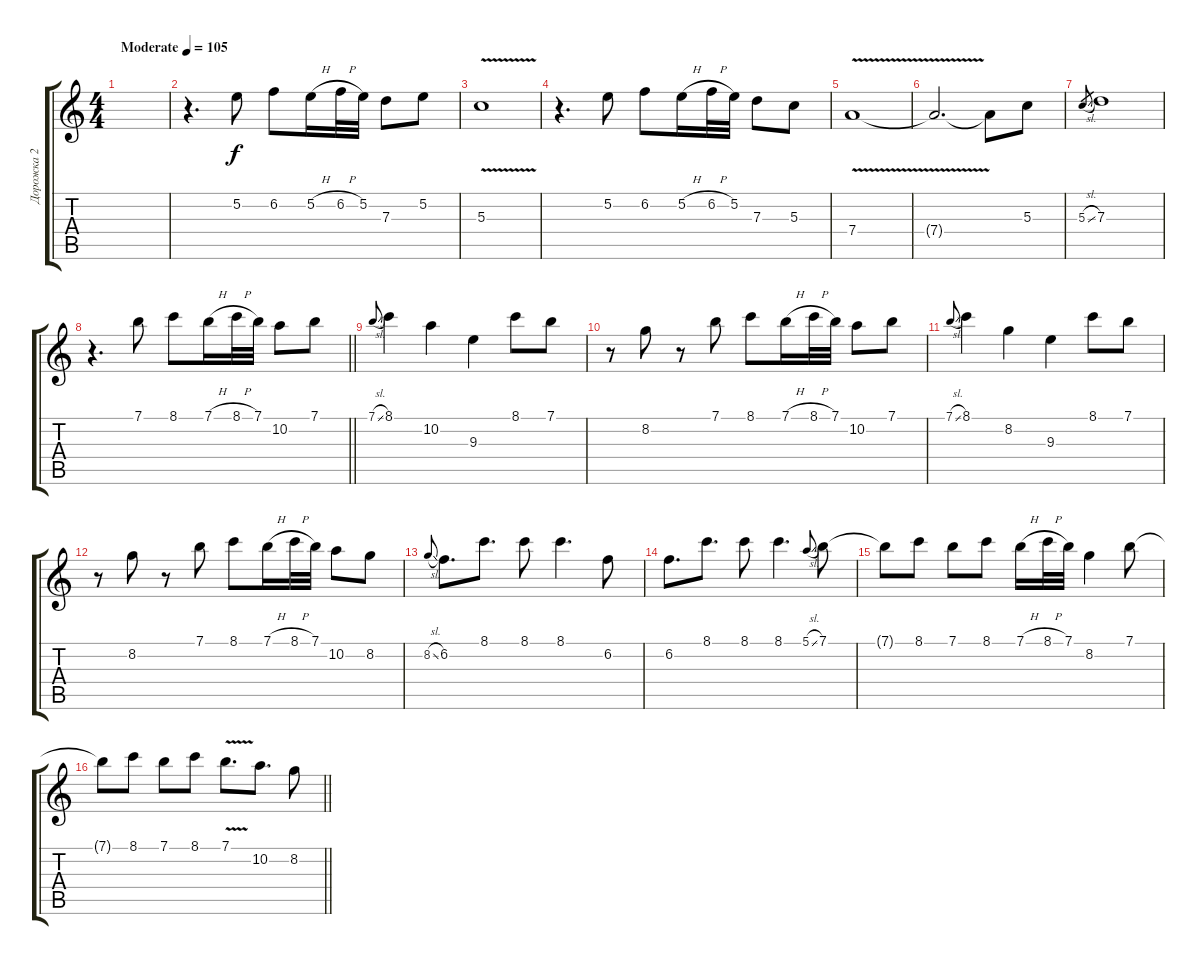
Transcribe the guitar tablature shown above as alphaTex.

\track ("Дорожка 2" "Дорожка 2") {instrument acousticguitarsteel}
\staff {score tabs}
\tuning (E4 B3 G3 D3 A2 E2) {hide}
\ts (4 4)
\tempo (105 "Moderate")
\clef g2
\ks c
|
r.4{d} 5.2.8 6.2.8 5.2{h}.16 6.2{h}.32 5.2.32 7.3.8 5.2.8 |
5.3{v}.1 |
r.4{d} 5.2.8 6.2.8 5.2{h}.16 6.2{h}.32 5.2.32 7.3.8 5.3.8 |
7.4{v}.1 |
7.4{t}.2{d} 7.4{t}.8 5.3.8 |
5.3{sl}.8{gr} 7.3.1 |
\barLineRight lightlight
r.4{d} 7.1.8 8.1.8 7.1{h}.16 8.1{h}.32 7.1.32 10.2.8 7.1.8 |
7.1{sl}.8{gr onbeat} 8.1.4 10.2.4 9.3.4 8.1.8 7.1.8 |
r.8 8.2.8 r.8 7.1.8 8.1.8 7.1{h}.16 8.1{h}.32 7.1.32 10.2.8 7.1.8 |
7.1{sl}.8{gr onbeat} 8.1.4 8.2.4 9.3.4 8.1.8 7.1.8 |
r.8 8.2.8 r.8 7.1.8 8.1.8 7.1{h}.16 8.1{h}.32 7.1.32 10.2.8 8.2.8 |
8.2{sl}.8{gr onbeat} 6.2.8{d} 8.1.8{d} 8.1.8 8.1.4{d} 6.2.8 |
6.2.8{d} 8.1.8{d} 8.1.8 8.1.4{d} 5.1{sl}.8{gr onbeat} 7.1.8 |
7.1{t}.8 8.1.8 7.1.8 8.1.8 7.1{h}.16 8.1{h}.32 7.1.32 8.2.4 7.1.8 |
\barLineRight lightlight
7.1{t}.8 8.1.8 7.1.8 8.1.8 7.1{v}.8{d} 10.2.8{d} 8.2{sl}.8
